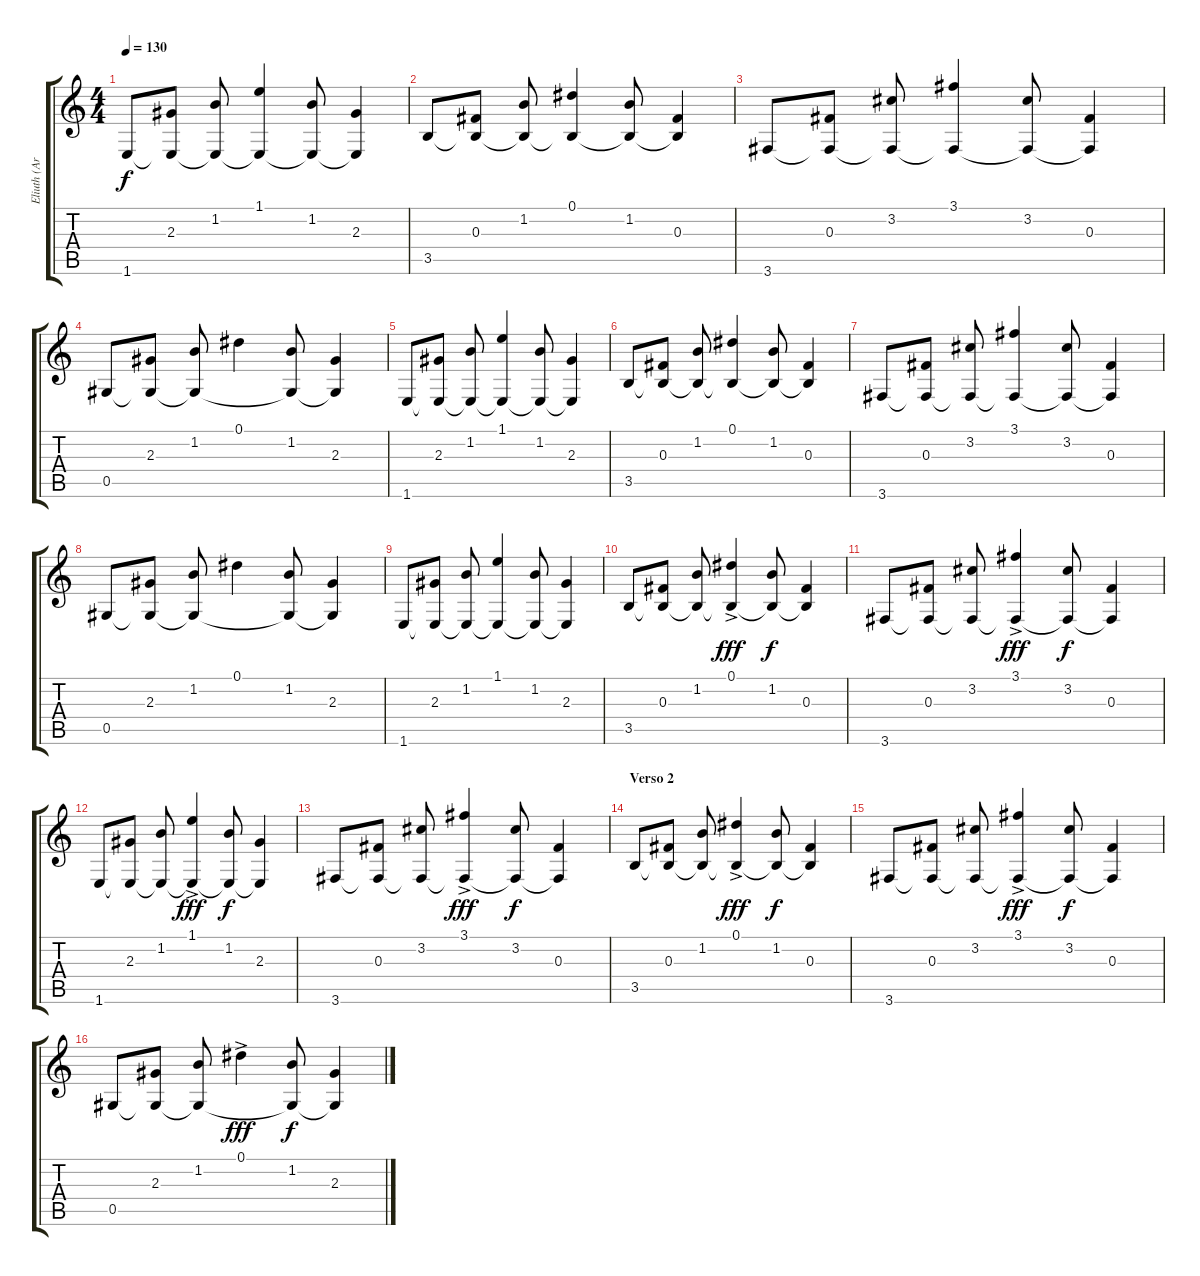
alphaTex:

\track ("Eliuth (Arpegios)" "Eliuth (Ar") {instrument acousticguitarnylon}
\staff {score tabs}
\tuning (Eb4 Bb3 Gb3 Db3 Ab2 Eb2) {hide}
\ts (4 4)
\tempo 130
\clef g2
\ks c
1.6.8{dy f} (2.3 1.6{t}).8 (1.2 1.6{t}).8 (1.1 1.6{t}).4 (1.2 1.6{t}).8 (2.3 1.6{t}).4 |
3.5.8 (0.3 3.5{t}).8 (1.2 3.5{t}).8 (0.1 3.5{t}).4 (1.2 3.5{t}).8 (0.3 3.5{t}).4 |
3.6.8 (0.3 3.6{t}).8 (3.2 3.6{t}).8 (3.1 3.6{t}).4 (3.2 3.6{t}).8 (0.3 3.6{t}).4 |
0.5.8 (2.3 0.5{t}).8 (1.2 0.5{t}).8 0.1.4 (1.2 0.5{t}).8 (2.3 0.5{t}).4 |
1.6.8 (2.3 1.6{t}).8 (1.2 1.6{t}).8 (1.1 1.6{t}).4 (1.2 1.6{t}).8 (2.3 1.6{t}).4 |
3.5.8 (0.3 3.5{t}).8 (1.2 3.5{t}).8 (0.1 3.5{t}).4 (1.2 3.5{t}).8 (0.3 3.5{t}).4 |
3.6.8 (0.3 3.6{t}).8 (3.2 3.6{t}).8 (3.1 3.6{t}).4 (3.2 3.6{t}).8 (0.3 3.6{t}).4 |
0.5.8 (2.3 0.5{t}).8 (1.2 0.5{t}).8 0.1.4 (1.2 0.5{t}).8 (2.3 0.5{t}).4 |
1.6.8 (2.3 1.6{t}).8 (1.2 1.6{t}).8 (1.1 1.6{t}).4 (1.2 1.6{t}).8 (2.3 1.6{t}).4 |
3.5.8 (0.3 3.5{t}).8 (1.2 3.5{t}).8 (0.1{ac} 3.5{t}).4{dy fff} (1.2 3.5{t}).8{dy f} (0.3 3.5{t}).4 |
3.6.8 (0.3 3.6{t}).8 (3.2 3.6{t}).8 (3.1{ac} 3.6{t}).4{dy fff} (3.2 3.6{t}).8{dy f} (0.3 3.6{t}).4 |
1.6.8 (2.3 1.6{t}).8 (1.2 1.6{t}).8 (1.1{ac} 1.6{t}).4{dy fff} (1.2 1.6{t}).8{dy f} (2.3 1.6{t}).4 |
3.6.8 (0.3 3.6{t}).8 (3.2 3.6{t}).8 (3.1{ac} 3.6{t}).4{dy fff} (3.2 3.6{t}).8{dy f} (0.3 3.6{t}).4 |
\section ("" "Verso 2")
3.5.8 (0.3 3.5{t}).8 (1.2 3.5{t}).8 (0.1{ac} 3.5{t}).4{dy fff} (1.2 3.5{t}).8{dy f} (0.3 3.5{t}).4 |
3.6.8 (0.3 3.6{t}).8 (3.2 3.6{t}).8 (3.1{ac} 3.6{t}).4{dy fff} (3.2 3.6{t}).8{dy f} (0.3 3.6{t}).4 |
0.5.8 (2.3 0.5{t}).8 (1.2 0.5{t}).8 0.1{ac}.4{dy fff} (1.2 0.5{t}).8{dy f} (2.3 0.5{t}).4
